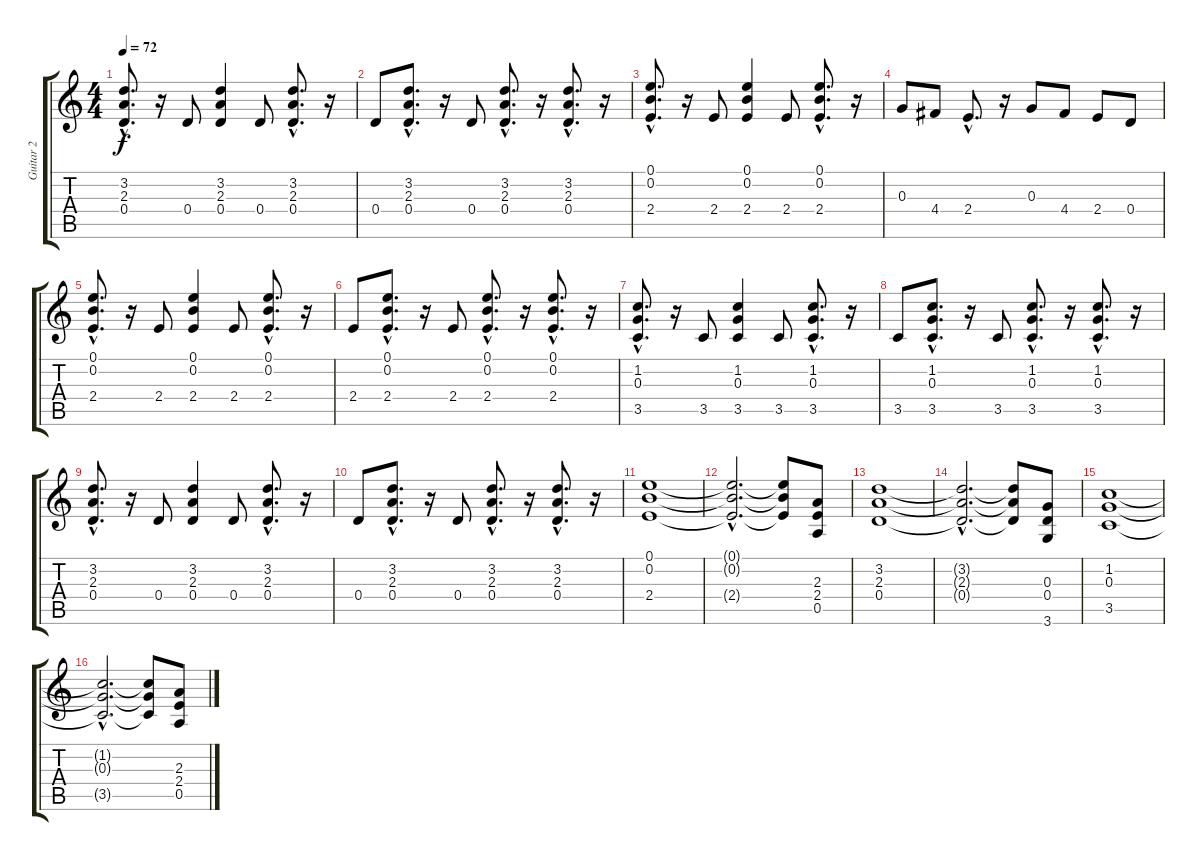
\track ("Guitar 2" "Guitar 2") {instrument electricguitarjazz}
\staff {score tabs}
\tuning (E4 B3 G3 D3 A2 E2) {hide}
\ts (4 4)
\tempo 72
\clef g2
\ks c
(3.2{hac} 2.3{hac} 0.4{hac}).8{d dy f} r.16 0.4.8 (3.2 2.3 0.4).4 0.4.8 (3.2{hac} 2.3{hac} 0.4{hac}).8{d} r.16 |
0.4.8 (3.2{hac} 2.3{hac} 0.4{hac}).8{d} r.16 0.4.8 (3.2{hac} 2.3{hac} 0.4{hac}).8{d} r.16 (3.2{hac} 2.3{hac} 0.4{hac}).8{d} r.16 |
(0.1{hac} 0.2{hac} 2.4{hac}).8{d} r.16 2.4.8 (0.1 0.2 2.4).4 2.4.8 (0.1{hac} 0.2{hac} 2.4{hac}).8{d} r.16 |
0.3.8 4.4.8 2.4{hac}.8{d} r.16 0.3.8 4.4.8 2.4.8 0.4.8 |
(0.1{hac} 0.2{hac} 2.4{hac}).8{d} r.16 2.4.8 (0.1 0.2 2.4).4 2.4.8 (0.1{hac} 0.2{hac} 2.4{hac}).8{d} r.16 |
2.4.8 (0.1{hac} 0.2{hac} 2.4{hac}).8{d} r.16 2.4.8 (0.1{hac} 0.2{hac} 2.4{hac}).8{d} r.16 (0.1{hac} 0.2{hac} 2.4{hac}).8{d} r.16 |
(1.2{hac} 0.3{hac} 3.5{hac}).8{d} r.16 3.5.8 (1.2 0.3 3.5).4 3.5.8 (1.2{hac} 0.3{hac} 3.5{hac}).8{d} r.16 |
3.5.8 (1.2{hac} 0.3{hac} 3.5{hac}).8{d} r.16 3.5.8 (1.2{hac} 0.3{hac} 3.5{hac}).8{d} r.16 (1.2{hac} 0.3{hac} 3.5{hac}).8{d} r.16 |
(3.2{hac} 2.3{hac} 0.4{hac}).8{d} r.16 0.4.8 (3.2 2.3 0.4).4 0.4.8 (3.2{hac} 2.3{hac} 0.4{hac}).8{d} r.16 |
0.4.8 (3.2{hac} 2.3{hac} 0.4{hac}).8{d} r.16 0.4.8 (3.2{hac} 2.3{hac} 0.4{hac}).8{d} r.16 (3.2{hac} 2.3{hac} 0.4{hac}).8{d} r.16 |
(0.1 0.2 2.4).1 |
(0.1{hac t} 0.2{hac t} 2.4{hac t}).2{d} (0.1{t} 0.2{t} 2.4{t}).8 (2.3 2.4 0.5).8 |
(3.2 2.3 0.4).1 |
(3.2{hac t} 2.3{hac t} 0.4{hac t}).2{d} (3.2{t} 2.3{t} 0.4{t}).8 (0.3 0.4 3.6).8 |
(1.2 0.3 3.5).1 |
(1.2{hac t} 0.3{hac t} 3.5{hac t}).2{d} (1.2{t} 0.3{t} 3.5{t}).8 (2.3 2.4 0.5).8
